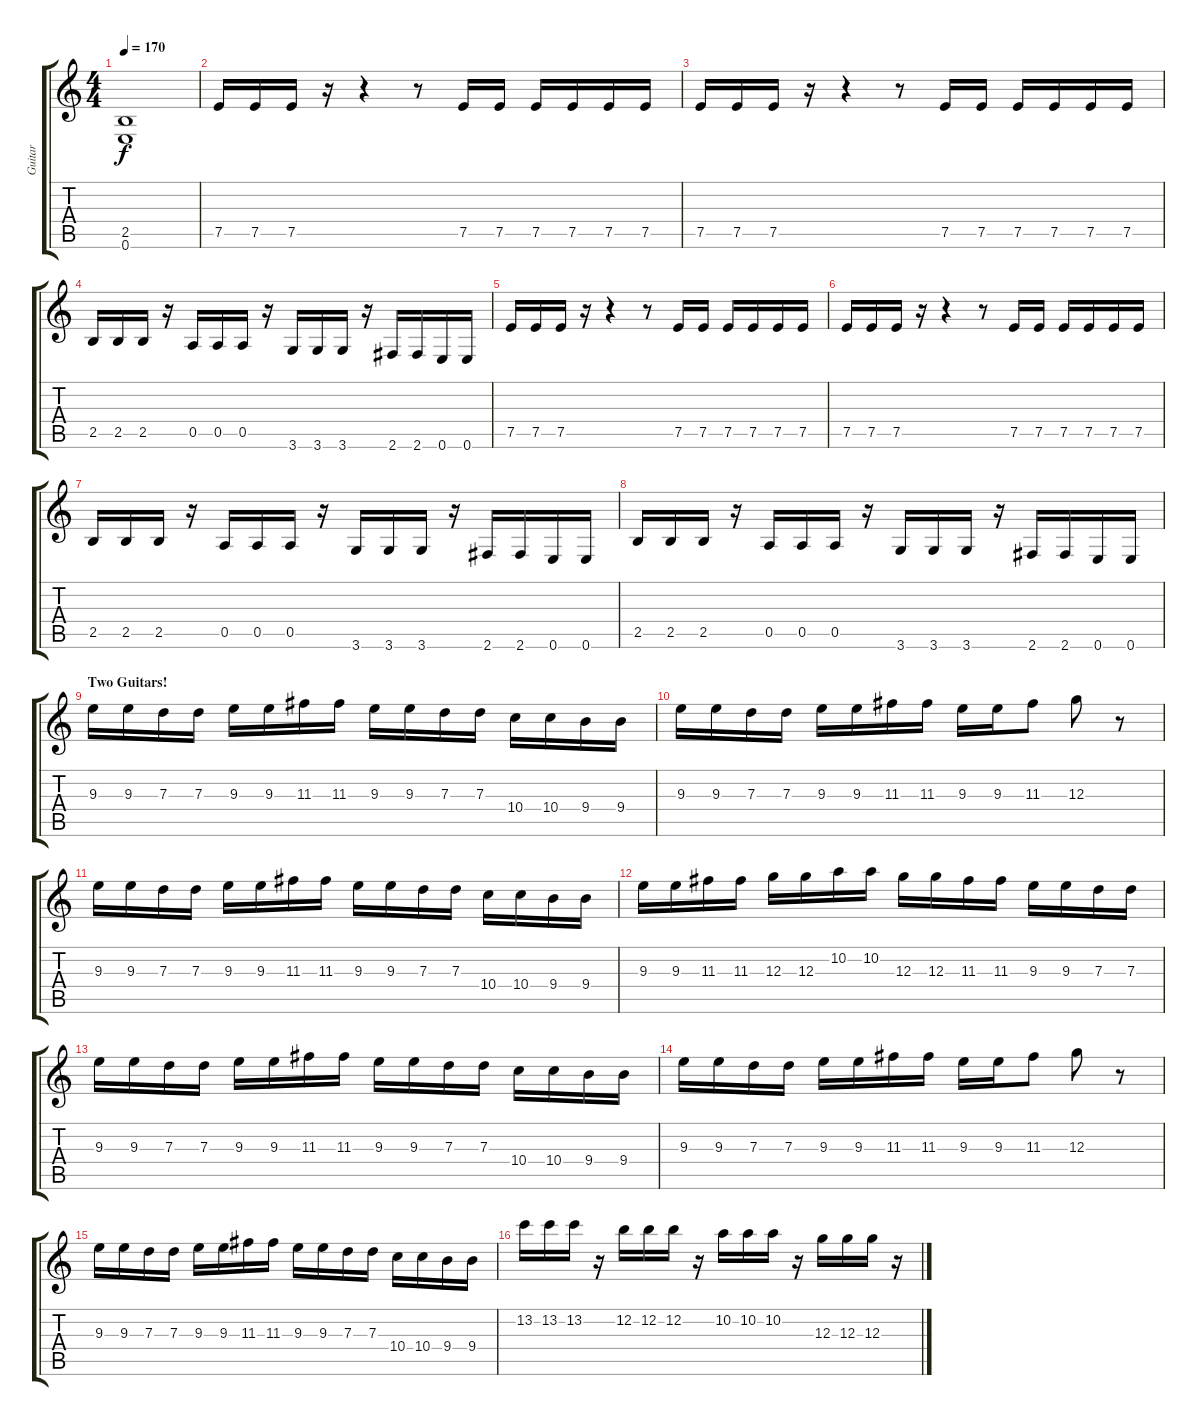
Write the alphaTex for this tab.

\track ("Guitar" "Guitar") {instrument overdrivenguitar}
\staff {score tabs}
\tuning (E4 B3 G3 D3 A2 E2) {hide}
\ts (4 4)
\tempo 170
\clef g2
\ks c
(2.5 0.6).1{dy f} |
7.5.16 7.5.16 7.5.16 r.16 r.4 r.8 7.5.16 7.5.16 7.5.16 7.5.16 7.5.16 7.5.16 |
7.5.16 7.5.16 7.5.16 r.16 r.4 r.8 7.5.16 7.5.16 7.5.16 7.5.16 7.5.16 7.5.16 |
2.5.16 2.5.16 2.5.16 r.16 0.5.16 0.5.16 0.5.16 r.16 3.6.16 3.6.16 3.6.16 r.16 2.6.16 2.6.16 0.6.16 0.6.16 |
7.5.16 7.5.16 7.5.16 r.16 r.4 r.8 7.5.16 7.5.16 7.5.16 7.5.16 7.5.16 7.5.16 |
7.5.16 7.5.16 7.5.16 r.16 r.4 r.8 7.5.16 7.5.16 7.5.16 7.5.16 7.5.16 7.5.16 |
2.5.16 2.5.16 2.5.16 r.16 0.5.16 0.5.16 0.5.16 r.16 3.6.16 3.6.16 3.6.16 r.16 2.6.16 2.6.16 0.6.16 0.6.16 |
2.5.16 2.5.16 2.5.16 r.16 0.5.16 0.5.16 0.5.16 r.16 3.6.16 3.6.16 3.6.16 r.16 2.6.16 2.6.16 0.6.16 0.6.16 |
\section ("" "Two Guitars!")
9.3.16 9.3.16 7.3.16 7.3.16 9.3.16 9.3.16 11.3.16 11.3.16 9.3.16 9.3.16 7.3.16 7.3.16 10.4.16 10.4.16 9.4.16 9.4.16 |
9.3.16 9.3.16 7.3.16 7.3.16 9.3.16 9.3.16 11.3.16 11.3.16 9.3.16 9.3.16 11.3.8 12.3.8 r.8 |
9.3.16 9.3.16 7.3.16 7.3.16 9.3.16 9.3.16 11.3.16 11.3.16 9.3.16 9.3.16 7.3.16 7.3.16 10.4.16 10.4.16 9.4.16 9.4.16 |
9.3.16 9.3.16 11.3.16 11.3.16 12.3.16 12.3.16 10.2.16 10.2.16 12.3.16 12.3.16 11.3.16 11.3.16 9.3.16 9.3.16 7.3.16 7.3.16 |
9.3.16 9.3.16 7.3.16 7.3.16 9.3.16 9.3.16 11.3.16 11.3.16 9.3.16 9.3.16 7.3.16 7.3.16 10.4.16 10.4.16 9.4.16 9.4.16 |
9.3.16 9.3.16 7.3.16 7.3.16 9.3.16 9.3.16 11.3.16 11.3.16 9.3.16 9.3.16 11.3.8 12.3.8 r.8 |
9.3.16 9.3.16 7.3.16 7.3.16 9.3.16 9.3.16 11.3.16 11.3.16 9.3.16 9.3.16 7.3.16 7.3.16 10.4.16 10.4.16 9.4.16 9.4.16 |
13.2.16 13.2.16 13.2.16 r.16 12.2.16 12.2.16 12.2.16 r.16 10.2.16 10.2.16 10.2.16 r.16 12.3.16 12.3.16 12.3.16 r.16
